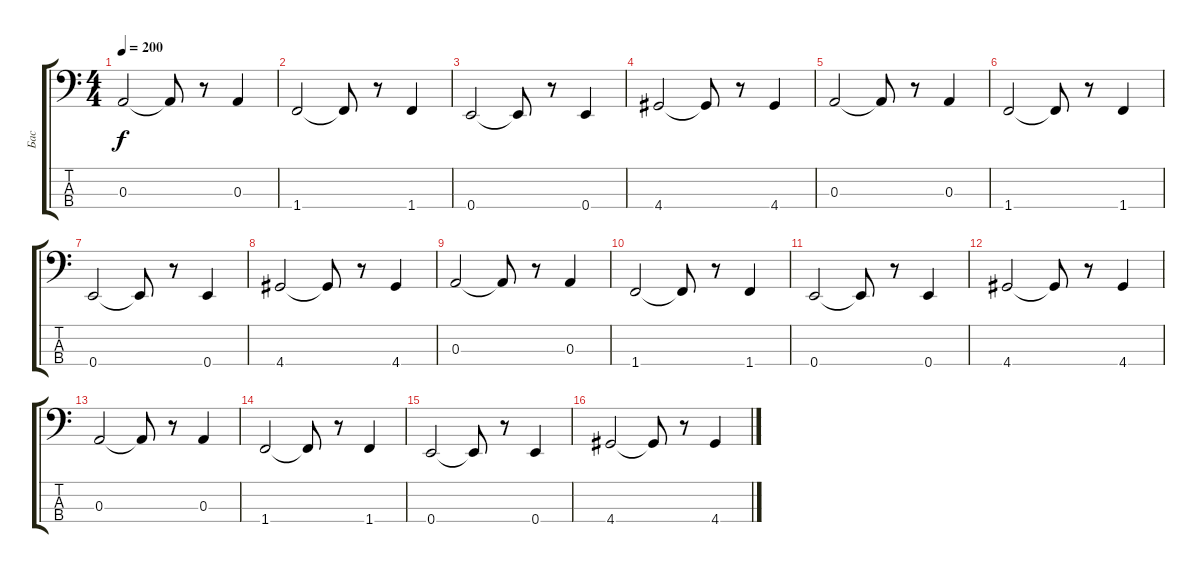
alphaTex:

\track ("Бас" "Бас") {instrument synthbass1}
\staff {score tabs}
\tuning (G2 D2 A1 E1) {hide}
\ts (4 4)
\tempo 200
\clef f4
\ks c
0.3.2{dy f} 0.3{t}.8 r.8 0.3.4 |
1.4.2 1.4{t}.8 r.8 1.4.4 |
0.4.2 0.4{t}.8 r.8 0.4.4 |
4.4.2 4.4{t}.8 r.8 4.4.4 |
0.3.2 0.3{t}.8 r.8 0.3.4 |
1.4.2 1.4{t}.8 r.8 1.4.4 |
0.4.2 0.4{t}.8 r.8 0.4.4 |
4.4.2 4.4{t}.8 r.8 4.4.4 |
0.3.2 0.3{t}.8 r.8 0.3.4 |
1.4.2 1.4{t}.8 r.8 1.4.4 |
0.4.2 0.4{t}.8 r.8 0.4.4 |
4.4.2 4.4{t}.8 r.8 4.4.4 |
0.3.2 0.3{t}.8 r.8 0.3.4 |
1.4.2 1.4{t}.8 r.8 1.4.4 |
0.4.2 0.4{t}.8 r.8 0.4.4 |
4.4.2 4.4{t}.8 r.8 4.4.4
